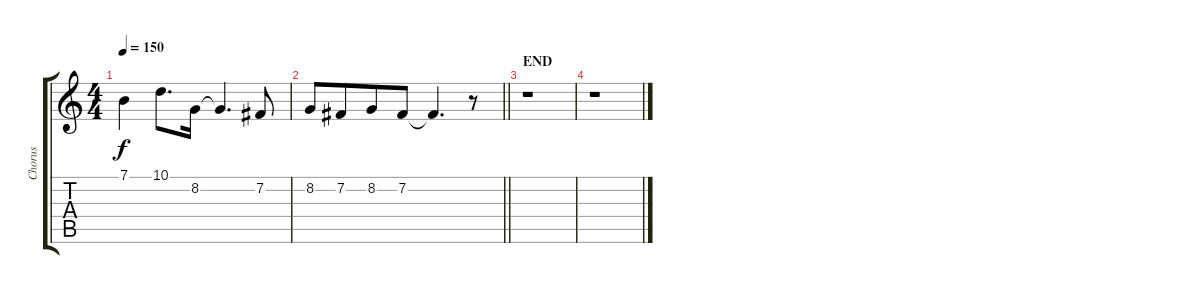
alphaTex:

\track ("Chorus" "Chorus") {instrument altosax}
\staff {score tabs}
\tuning (E4 B3 G3 D3 A2 E2) {hide}
\ts (4 4)
\tempo 150
\clef g2
\ks c
7.1.4{dy f} 10.1.8{d} 8.2.16 8.2{t}.4{d} 7.2.8 |
\barLineRight lightlight
8.2.8 7.2.8{beam merge} 8.2.8 7.2.8 7.2{t}.4{d} r.8 |
\section ("" "END")
r.1 |
r.1
